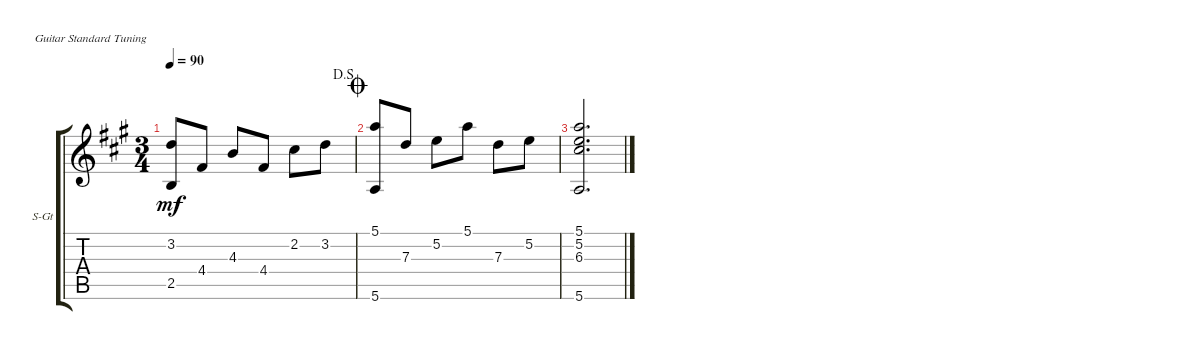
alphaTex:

\defaultSystemsLayout 4
\bracketExtendMode groupsimilarinstruments
\firstSystemTrackNameOrientation horizontal
\otherSystemsTrackNameOrientation horizontal
\track ("Steel Guitar" "S-Gt") {instrument acousticguitarsteel}
\staff {score tabs}
\tuning (E4 B3 G3 D3 A2 E2)
\ts (3 4)
\jump dalsegno
\tempo 90
\clef g2
\ks a
(2.5 3.2).8{dy mf} 4.4.8 4.3.8 4.4.8 2.2.8 3.2.8 |
\jump coda
(5.1 5.6).8 7.3.8 5.2.8 5.1.8 7.3.8 5.2.8 |
(5.1 5.2 6.3 5.6).2{d}
